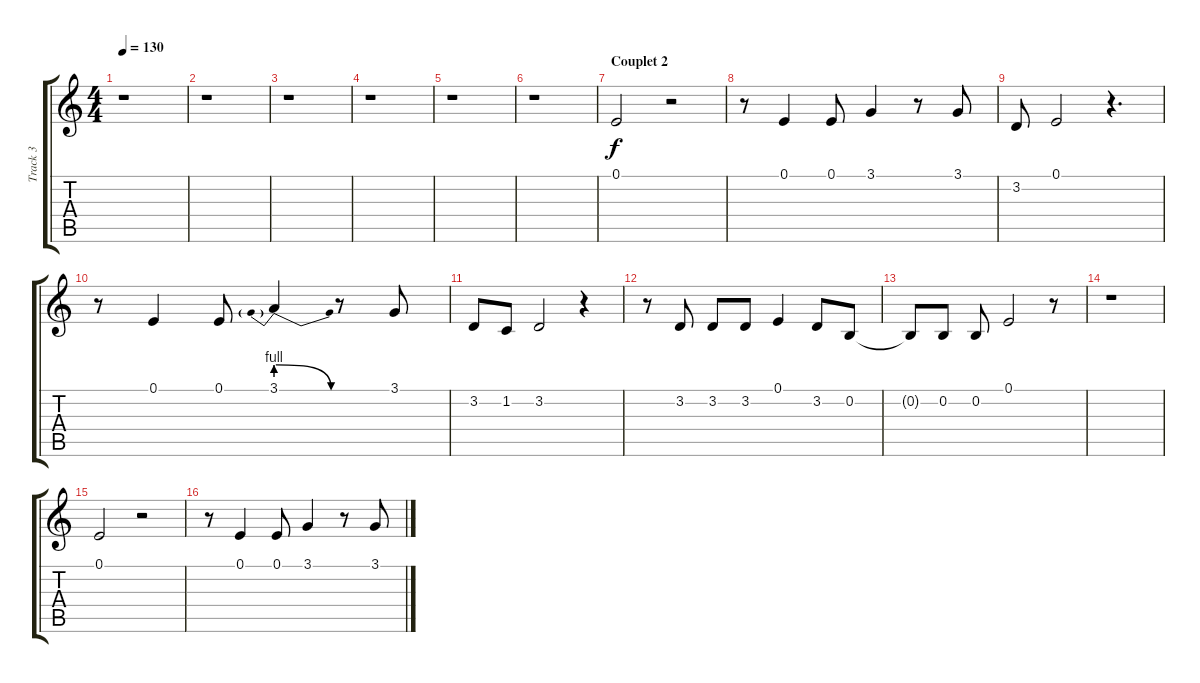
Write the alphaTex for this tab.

\track ("Track 3" "Track 3") {instrument panflute}
\staff {score tabs}
\tuning (E4 B3 G3 D3 A2 E2) {hide}
\ts (4 4)
\tempo 130
\clef g2
\ks c
r.1{dy f} |
r.1 |
r.1 |
r.1 |
r.1 |
r.1 |
\section ("" "Couplet 2")
0.1.2 r.2 |
r.8 0.1.4 0.1.8 3.1.4 r.8 3.1.8 |
3.2.8 0.1.2 r.4{d} |
r.8 0.1.4 0.1.8 3.1{be (prebendrelease 0 4 60 0)}.4 r.8 3.1.8 |
3.2.8 1.2.8 3.2.2 r.4 |
r.8 3.2.8 3.2.8 3.2.8 0.1.4 3.2.8 0.2.8 |
0.2{t}.8 0.2.8 0.2.8 0.1.2 r.8 |
r.1 |
0.1.2 r.2 |
r.8 0.1.4 0.1.8 3.1.4 r.8 3.1.8
